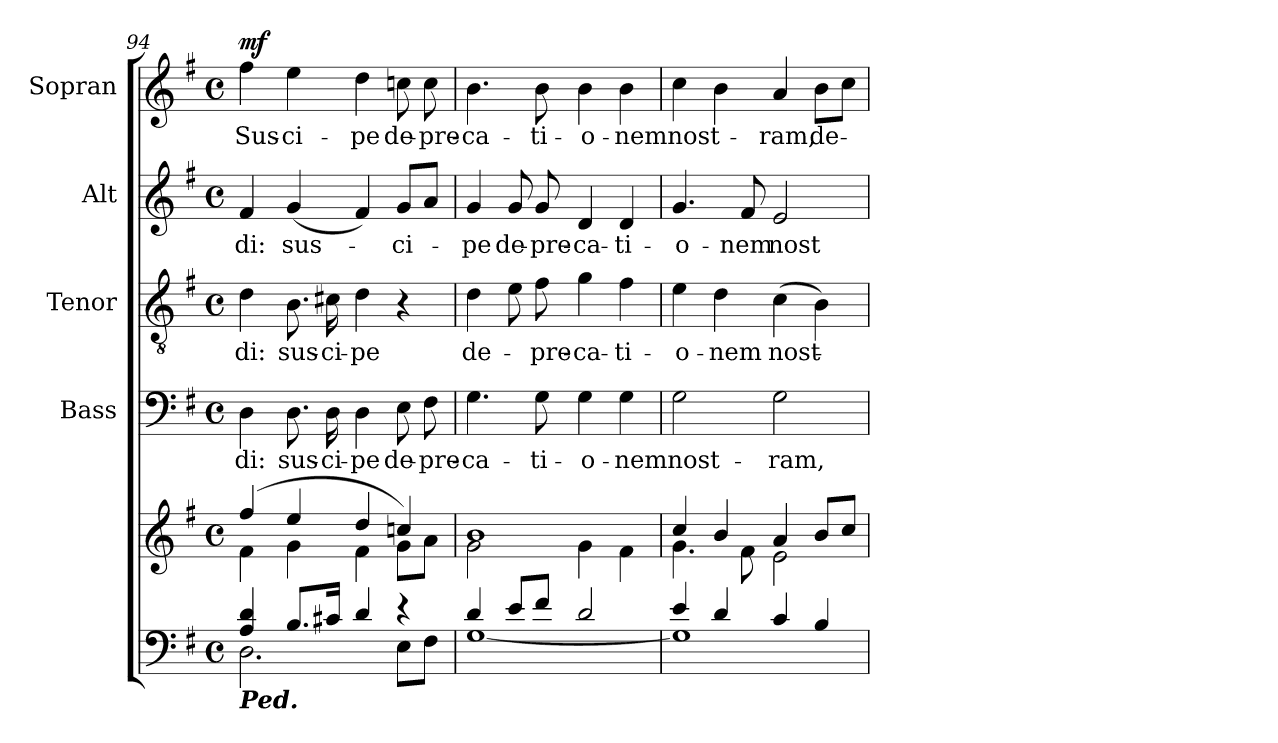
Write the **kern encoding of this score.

**kern	**kern	**kern	**text	**kern	**text	**kern	**text	**kern	**text	**dynam
*part5	*part5	*part4	*part4	*part3	*part3	*part2	*part2	*part1	*part1	*part1
*staff6	*staff5	*staff4	*staff4	*staff3	*staff3	*staff2	*staff2	*staff1	*staff1	*staff1
*	*	*I"Bass	*	*I"Tenor	*	*I"Alt	*	*I"Sopran	*	*
*	*	*I'B.	*	*I'T.	*	*I'A.	*	*I'S.	*	*
!!LO:LB:g=z
*clefF4	*clefG2	*clefF4	*	*clefGv2	*	*clefG2	*	*clefG2	*	*
*k[f#]	*k[f#]	*k[f#]	*	*k[f#]	*	*k[f#]	*	*k[f#]	*	*
*G:	*G:	*G:	*	*G:	*	*G:	*	*G:	*	*
*M4/4	*M4/4	*M4/4	*	*M4/4	*	*M4/4	*	*M4/4	*	*
*met(c)	*met(c)	*met(c)	*	*met(c)	*	*met(c)	*	*met(c)	*	*
=94	=94	=94	=94	=94	=94	=94	=94	=94	=94	=94
*^	*^	*	*	*	*	*	*	*	*	*
!LO:TX:b:Bi:t=Ped.	!	!	!	!	!	!	!	!	!	!	!	!
!	!	!	!	!	!LO:LY:b	!	!LO:LY:b	!	!LO:LY:b	!	!LO:LY:b	!LO:DY:a
4A/ 4d/	2.D\	(4ff#/	4f#\	4D\	-di:	4d\	-di:	4f#/	-di:	4ff#\	Sus-	mf
!	!	!	!	!	!LO:LY:b	!	!LO:LY:b	!	!LO:LY:b	!	!LO:LY:b	!
8.B/L	.	4ee/	4g\	8.D\	sus-	8.B\	sus-	(<4g/	sus-	4ee\	-ci-	.
!	!	!	!	!	!LO:LY:b	!	!LO:LY:b	!	!	!	!	!
16c#X/Jk	.	.	.	16D\	-ci-	16c#X\	-ci-	.	.	.	.	.
!	!	!	!	!	!LO:LY:b	!	!LO:LY:b	!	!	!	!LO:LY:b	!
4d/	.	4dd/	4f#\	4D\	-pe	4d\	-pe	4f#/)	.	4dd\	-pe	.
!	!	!	!	!	!LO:LY:b	!	!	!	!LO:LY:b	!	!LO:LY:b	!
4rd	8E\L	4ccn/)	8g\L	8E\	de-	4r	.	8g/L	-ci-	8ccn\	de-	.
!	!	!	!	!	!LO:LY:b	!	!	!	!	!	!LO:LY:b	!
.	8F#\J	.	8a\J	8F#\	-pre-	.	.	8a/J	.	8cc\	-pre-	.
=95	=95	=95	=95	=95	=95	=95	=95	=95	=95	=95	=95	=95
!	!	!	!	!	!LO:LY:b	!	!LO:LY:b	!	!LO:LY:b	!	!LO:LY:b	!
4d/	[<1G	1b	2g\	4.G\	-ca-	4d\	de-	4g/	-pe	4.b\	-ca-	.
!	!	!	!	!	!	!	!	!	!LO:LY:b	!	!	!
8e/L	.	.	.	.	.	8e\	.	8g/	de-	.	.	.
!	!	!	!	!	!LO:LY:b	!	!LO:LY:b	!	!LO:LY:b	!	!LO:LY:b	!
8f#/J	.	.	.	8G\	-ti-	8f#\	-pre-	8g/	-pre-	8b\	-ti-	.
!	!	!	!	!	!LO:LY:b	!	!LO:LY:b	!	!LO:LY:b	!	!LO:LY:b	!
2d/	.	.	4g\	4G\	-o-	4g\	-ca-	4d/	-ca-	4b\	-o-	.
!	!	!	!	!	!LO:LY:b	!	!LO:LY:b	!	!LO:LY:b	!	!LO:LY:b	!
.	.	.	4f#\	4G\	-nem	4f#\	-ti-	4d/	-ti-	4b\	-nem	.
=96	=96	=96	=96	=96	=96	=96	=96	=96	=96	=96	=96	=96
!	!	!	!	!	!LO:LY:b	!	!LO:LY:b	!	!LO:LY:b	!	!LO:LY:b	!
4e/	1G]	4cc/	4.g\	2G\	nost-	4e\	-o-	4.g/	-o-	4cc\	nost-	.
!	!	!	!	!	!	!	!LO:LY:b	!	!	!	!	!
4d/	.	4b/	.	.	.	4d\	-nem	.	.	4b\	.	.
!	!	!	!	!	!	!	!	!	!LO:LY:b	!	!	!
.	.	.	8f#\	.	.	.	.	8f#/	-nem	.	.	.
!	!	!	!	!	!LO:LY:b	!	!LO:LY:b	!	!LO:LY:b	!	!LO:LY:b	!
4c/	.	4a/	2e\	2G\	-ram,	(>4c\	nost-	2e/	nost-	4a/	-ram,	.
!	!	!	!	!	!	!	!	!	!	!	!LO:LY:b	!
4B/	.	8b/L	.	.	.	4B\)	.	.	.	8b\L	de-	.
.	.	8cc/J	.	.	.	.	.	.	.	8cc\J	.	.
*v	*v	*	*	*	*	*	*	*	*	*	*	*
*	*v	*v	*	*	*	*	*	*	*	*	*
=	=	=	=	=	=	=	=	=	=	=
*-	*-	*-	*-	*-	*-	*-	*-	*-	*-	*-
